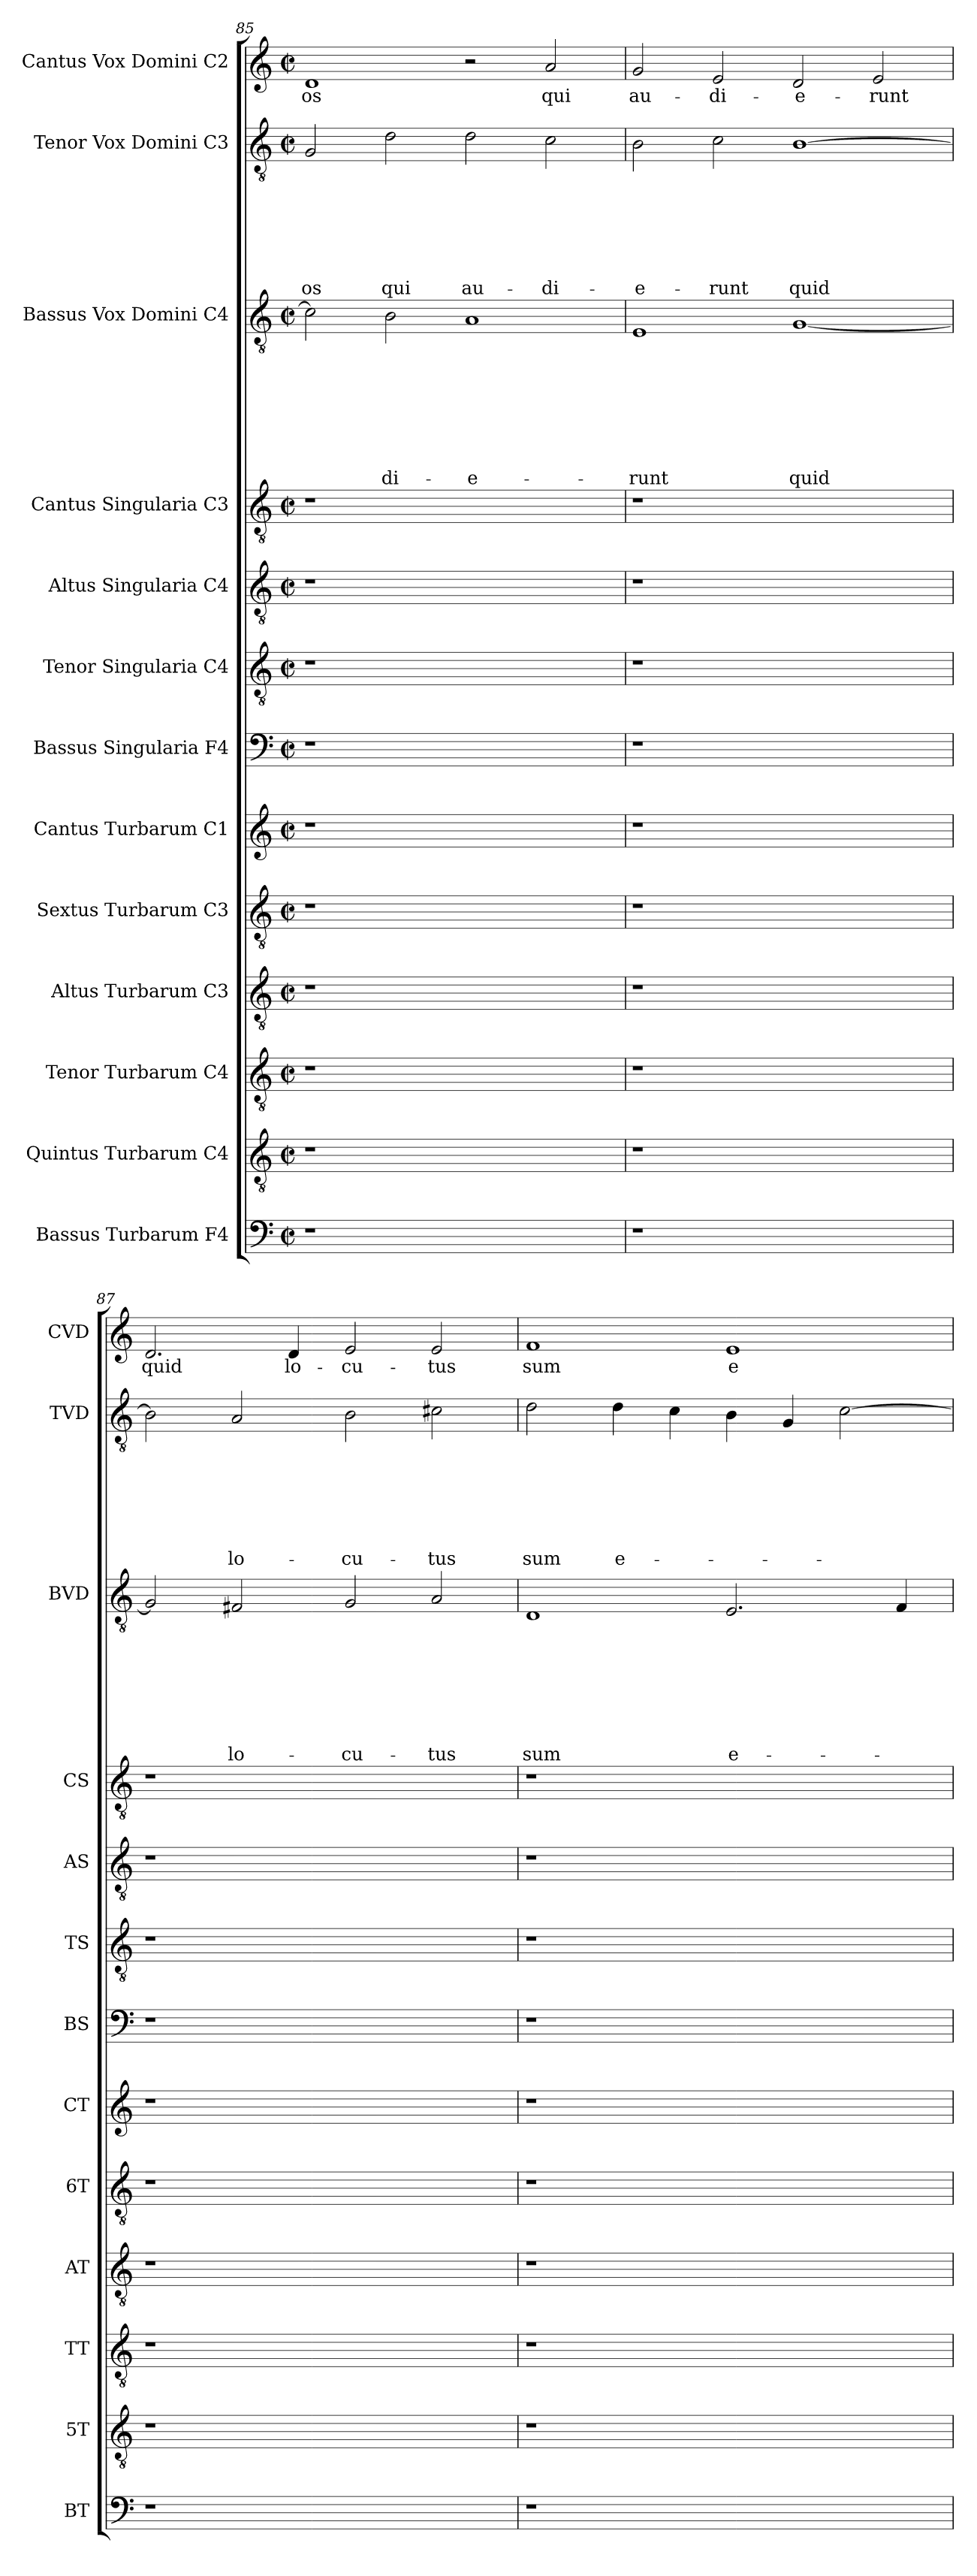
**kern	**kern	**kern	**kern	**kern	**kern	**kern	**kern	**kern	**kern	**kern	**text	**text	**text	**text	**text	**text	**text	**text	**kern	**text	**text	**text	**text	**text	**text	**text	**kern	**text
*part13	*part12	*part11	*part10	*part9	*part8	*part7	*part6	*part5	*part4	*part3	*part3	*part3	*part3	*part3	*part3	*part3	*part3	*part3	*part2	*part2	*part2	*part2	*part2	*part2	*part2	*part2	*part1	*part1
*staff13	*staff12	*staff11	*staff10	*staff9	*staff8	*staff7	*staff6	*staff5	*staff4	*staff3	*staff3	*staff3	*staff3	*staff3	*staff3	*staff3	*staff3	*staff3	*staff2	*staff2	*staff2	*staff2	*staff2	*staff2	*staff2	*staff2	*staff1	*staff1
*I"Bassus Turbarum F4	*I"Quintus  Turbarum C4	*I"Tenor Turbarum C4	*I"Altus Turbarum C3	*I"Sextus Turbarum C3	*I"Cantus  Turbarum C1	*I"Bassus Singularia F4	*I"Tenor  Singularia C4	*I"Altus Singularia C4	*I"Cantus  Singularia C3	*I"Bassus Vox Domini C4	*	*	*	*	*	*	*	*	*I"Tenor Vox Domini C3	*	*	*	*	*	*	*	*I"Cantus  Vox Domini C2	*
*I'BT	*I'5T	*I'TT	*I'AT	*I'6T	*I'CT	*I'BS	*I'TS	*I'AS	*I'CS	*I'BVD	*	*	*	*	*	*	*	*	*I'TVD	*	*	*	*	*	*	*	*I'CVD	*
!!LO:LB:g=z
*clefF4	*clefGv2	*clefGv2	*clefGv2	*clefGv2	*clefG2	*clefF4	*clefGv2	*clefGv2	*clefGv2	*clefGv2	*	*	*	*	*	*	*	*	*clefGv2	*	*	*	*	*	*	*	*clefG2	*
*k[]	*k[]	*k[]	*k[]	*k[]	*k[]	*k[]	*k[]	*k[]	*k[]	*k[]	*	*	*	*	*	*	*	*	*k[]	*	*	*	*	*	*	*	*k[]	*
*C:	*C:	*C:	*C:	*C:	*C:	*C:	*C:	*C:	*C:	*C:	*	*	*	*	*	*	*	*	*C:	*	*	*	*	*	*	*	*C:	*
*M2/2	*M2/2	*M2/2	*M2/2	*M2/2	*M2/2	*M2/2	*M2/2	*M2/2	*M2/2	*M2/2	*	*	*	*	*	*	*	*	*M2/2	*	*	*	*	*	*	*	*M2/2	*
*met(c|)	*met(c|)	*met(c|)	*met(c|)	*met(c|)	*met(c|)	*met(c|)	*met(c|)	*met(c|)	*met(c|)	*met(c|)	*	*	*	*	*	*	*	*	*met(c|)	*	*	*	*	*	*	*	*met(c|)	*
=85	=85	=85	=85	=85	=85	=85	=85	=85	=85	=85	=85	=85	=85	=85	=85	=85	=85	=85	=85	=85	=85	=85	=85	=85	=85	=85	=85	=85
1r	1r	1r	1r	1r	1r	1r	1r	1r	1r	2c\]	.	.	.	.	.	.	.	.	2G/	.	.	.	.	.	.	-os	1d	-os
.	.	.	.	.	.	.	.	.	.	2B\	.	.	.	.	.	.	.	-di-	2d\	.	.	.	.	.	.	qui	.	.
1ryy	1ryy	1ryy	1ryy	1ryy	1ryy	1ryy	1ryy	1ryy	1ryy	1A	.	.	.	.	.	.	.	-e-	2d\	.	.	.	.	.	.	au-	2r	.
.	.	.	.	.	.	.	.	.	.	.	.	.	.	.	.	.	.	.	2c\	.	.	.	.	.	.	-di-	2a/	qui
=86	=86	=86	=86	=86	=86	=86	=86	=86	=86	=86	=86	=86	=86	=86	=86	=86	=86	=86	=86	=86	=86	=86	=86	=86	=86	=86	=86	=86
1r	1r	1r	1r	1r	1r	1r	1r	1r	1r	1E	.	.	.	.	.	.	.	-runt	2B\	.	.	.	.	.	.	-e-	2g/	au-
.	.	.	.	.	.	.	.	.	.	.	.	.	.	.	.	.	.	.	2c\	.	.	.	.	.	.	-runt	2e/	-di-
1ryy	1ryy	1ryy	1ryy	1ryy	1ryy	1ryy	1ryy	1ryy	1ryy	[1G	.	.	.	.	.	.	.	quid	[1B	.	.	.	.	.	.	quid	2d/	-e-
.	.	.	.	.	.	.	.	.	.	.	.	.	.	.	.	.	.	.	.	.	.	.	.	.	.	.	2e/	-runt
=87	=87	=87	=87	=87	=87	=87	=87	=87	=87	=87	=87	=87	=87	=87	=87	=87	=87	=87	=87	=87	=87	=87	=87	=87	=87	=87	=87	=87
1r	1r	1r	1r	1r	1r	1r	1r	1r	1r	2G/]	.	.	.	.	.	.	.	.	2B\]	.	.	.	.	.	.	.	2.d/	quid
.	.	.	.	.	.	.	.	.	.	2F#X/	.	.	.	.	.	.	.	lo-	2A/	.	.	.	.	.	.	lo-	.	.
.	.	.	.	.	.	.	.	.	.	.	.	.	.	.	.	.	.	.	.	.	.	.	.	.	.	.	4d/	lo-
1ryy	1ryy	1ryy	1ryy	1ryy	1ryy	1ryy	1ryy	1ryy	1ryy	2G/	.	.	.	.	.	.	.	-cu-	2B\	.	.	.	.	.	.	-cu-	2e/	-cu-
.	.	.	.	.	.	.	.	.	.	2A/	.	.	.	.	.	.	.	-tus	2c#X\	.	.	.	.	.	.	-tus	2e/	-tus
=88	=88	=88	=88	=88	=88	=88	=88	=88	=88	=88	=88	=88	=88	=88	=88	=88	=88	=88	=88	=88	=88	=88	=88	=88	=88	=88	=88	=88
1r	1r	1r	1r	1r	1r	1r	1r	1r	1r	1D	.	.	.	.	.	.	.	sum	2d\	.	.	.	.	.	.	sum	1f	sum
.	.	.	.	.	.	.	.	.	.	.	.	.	.	.	.	.	.	.	4d\	.	.	.	.	.	.	e-	.	.
.	.	.	.	.	.	.	.	.	.	.	.	.	.	.	.	.	.	.	4c\	.	.	.	.	.	.	.	.	.
1ryy	1ryy	1ryy	1ryy	1ryy	1ryy	1ryy	1ryy	1ryy	1ryy	2.E/	.	.	.	.	.	.	.	e-	4B\	.	.	.	.	.	.	.	1e	e-
.	.	.	.	.	.	.	.	.	.	.	.	.	.	.	.	.	.	.	4G/	.	.	.	.	.	.	.	.	.
.	.	.	.	.	.	.	.	.	.	.	.	.	.	.	.	.	.	.	[2c\	.	.	.	.	.	.	.	.	.
.	.	.	.	.	.	.	.	.	.	4F/	.	.	.	.	.	.	.	.	.	.	.	.	.	.	.	.	.	.
=	=	=	=	=	=	=	=	=	=	=	=	=	=	=	=	=	=	=	=	=	=	=	=	=	=	=	=	=
*-	*-	*-	*-	*-	*-	*-	*-	*-	*-	*-	*-	*-	*-	*-	*-	*-	*-	*-	*-	*-	*-	*-	*-	*-	*-	*-	*-	*-
